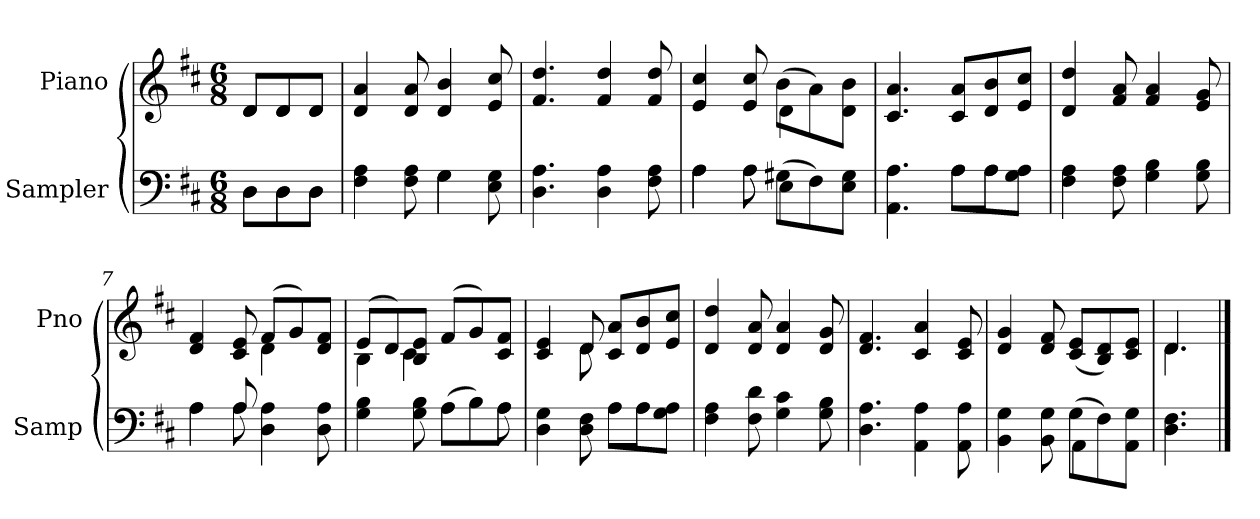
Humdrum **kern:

**kern	**kern
*part2	*part1
*staff2	*staff1
*I"Sampler	*I"Piano
*I'Samp	*I'Pno
*clefF4	*clefG2
*k[f#c#]	*k[f#c#]
*D:	*D:
*M6/8	*M6/8
=1	=1
*^	*^
8D\L	8D\L	8d/L	8d/L
8D\	8D\	8d/	8d/
8D\J	8D\J	8d/J	8d/J
*	*	*v	*v
=2	=2	=2
4F# 4A	4.ryy	4d 4a
8F# 8A	.	8d 8a
4G\	4G	4d 4b
8E 8G	8ryy	8e 8cc#
*v	*v	*
=3	=3
4.D 4.A	4.f# 4.dd
4D 4A	4f# 4dd
8F# 8A	8f# 8dd
=4	=4
*^	*^
4A\	4A	4e 4cc#	4.ryy
8A\	8A	8e 8cc#	.
(8G#X\L	4E	(8b\L	4d
8F#\)	.	8a\)	.
8E\ 8G#\J	8ryy	8d\ 8b\J	8ryy
*	*	*v	*v
=5	=5	=5
4.AA 4.A	4.ryy	4.c# 4.a
8A\L	8A\L	8c#/ 8a/L
8A\	8A\J	8d/ 8b/
8G\ 8A\J	8ryy	8e/ 8cc#/J
*v	*v	*
=6	=6
4F# 4A	4d 4dd
8F# 8A	8f# 8a
4G 4B	4f# 4a
8G 8B	8e 8g
=7	=7
*^	*^
4A\	4A	4d 4f#	4.ryy
8A/	8A	8c# 8e	.
4D 4A	4.ryy	(8f#/L	4d
.	.	8g/)	.
8D 8A	.	8d/ 8f#/J	8ryy
=8	=8	=8	=8
4G 4B	4.ryy	(8e/L	4B
.	.	8d/)	.
8G 8B	.	8B/ 8e/J	4c#
(8A\L	4A	(8f#/L	.
8B\)	.	8g/)	4ryy
8A\J	8A	8c#/ 8f#/J	.
=9	=9	=9	=9
4D 4G	4.ryy	4c# 4e	4ryy
8D 8F#	.	8d/	8d
8A\L	8A\L	8c#/ 8a/L	4.ryy
8A\	8A\J	8d/ 8b/	.
8G\ 8A\J	8ryy	8e/ 8cc#/J	.
*v	*v	*	*
*	*v	*v
=10	=10
4F# 4A	4d 4dd
8F# 8d	8d 8a
4G 4c#	4d 4a
8G 8B	8d 8g
=11	=11
4.D 4.A	4.d 4.f#
4AA 4A	4c# 4a
8AA 8A	8c# 8e
=12	=12
*^	*
4BB 4G	4.ryy	4d 4g
8BB 8G	.	8d 8f#
(8G\L	4AA	(8c#/ 8e/L
8F#\)	.	8B/ 8d/)
8AA\ 8G\J	8ryy	8c#/ 8e/J
*v	*v	*
=13	=13
*	*^
4.D 4.F#	4.d/	4.d
*	*v	*v
==	==
*-	*-
